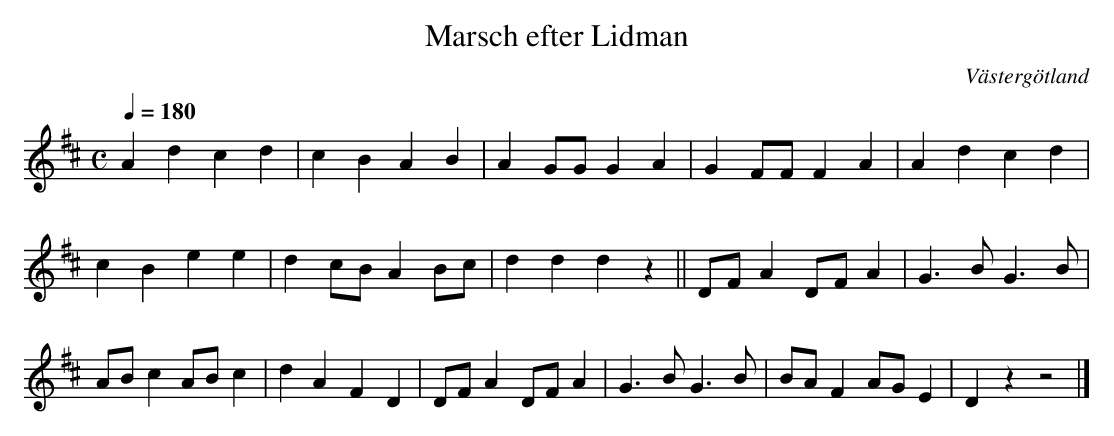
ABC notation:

X:1
T: Marsch efter Lidman
O: Västergötland
M: C
L: 1/4
K: D
Q: 180
A d c d| c B A B| A G/2G/2 G A| G F/2F/2 F A| A d c d|
c B e e | d c/2B/2 A B/2c/2| d d d z1|| D/2F/2 A D/2F/2 A| G> B G> B|
A/2B/2 c A/2B/2 c| d A F D| D/2F/2A D/2F/2A| G> B G> B| B/2A/2 F A/2G/2E|Dz1z2|]
